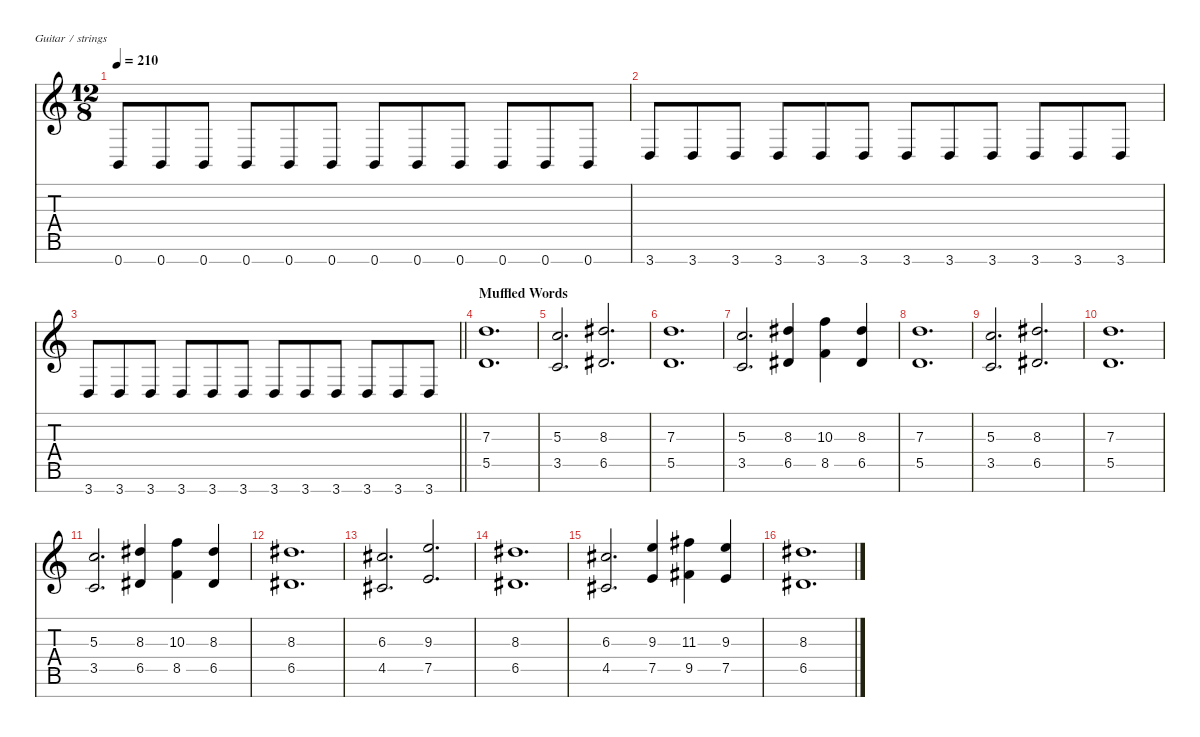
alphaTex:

\defaultSystemsLayout 4
\hideDynamics
\bracketExtendMode nobrackets
\singleTrackTrackNamePolicy hidden
\multiTrackTrackNamePolicy hidden
\firstSystemTrackNameMode fullname
\firstSystemTrackNameOrientation horizontal
\otherSystemsTrackNameOrientation horizontal
\track ("Rythm Guitar" "dist.guit.") {instrument distortionguitar}
\staff {score tabs}
\tuning (E4 B3 G3 D3 A2 E2 B1)
\ts (12 8)
\tempo 210
\clef g2
\ks c
0.7.8{dy fff} 0.7.8 0.7.8 0.7.8 0.7.8 0.7.8 0.7.8 0.7.8 0.7.8 0.7.8 0.7.8 0.7.8 |
3.7.8 3.7.8 3.7.8 3.7.8 3.7.8 3.7.8 3.7.8 3.7.8 3.7.8 3.7.8 3.7.8 3.7.8 |
\barLineRight lightlight
3.7.8 3.7.8 3.7.8 3.7.8 3.7.8 3.7.8 3.7.8 3.7.8 3.7.8 3.7.8 3.7.8 3.7.8 |
\section ("" "Muffled Words")
(7.3 5.5).1{d dy f} |
(5.3 3.5).2{d} (8.3{acc #} 6.5{acc #}).2{d} |
(7.3 5.5).1{d} |
(5.3 3.5).2{d} (8.3{acc #} 6.5{acc #}).4 (10.3 8.5).4 (8.3{acc #} 6.5{acc #}).4 |
(7.3 5.5).1{d} |
(5.3 3.5).2{d} (8.3{acc #} 6.5{acc #}).2{d} |
(7.3 5.5).1{d} |
(5.3 3.5).2{d} (8.3{acc #} 6.5{acc #}).4 (10.3 8.5).4 (8.3{acc #} 6.5{acc #}).4 |
(8.3{acc #} 6.5{acc #}).1{d dy ff} |
(6.3{acc #} 4.5{acc #}).2{d} (9.3 7.5).2{d} |
(8.3{acc #} 6.5{acc #}).1{d} |
(6.3{acc #} 4.5{acc #}).2{d} (9.3 7.5).4 (11.3{acc #} 9.5{acc #}).4 (9.3 7.5).4 |
(8.3{acc #} 6.5{acc #}).1{d}
